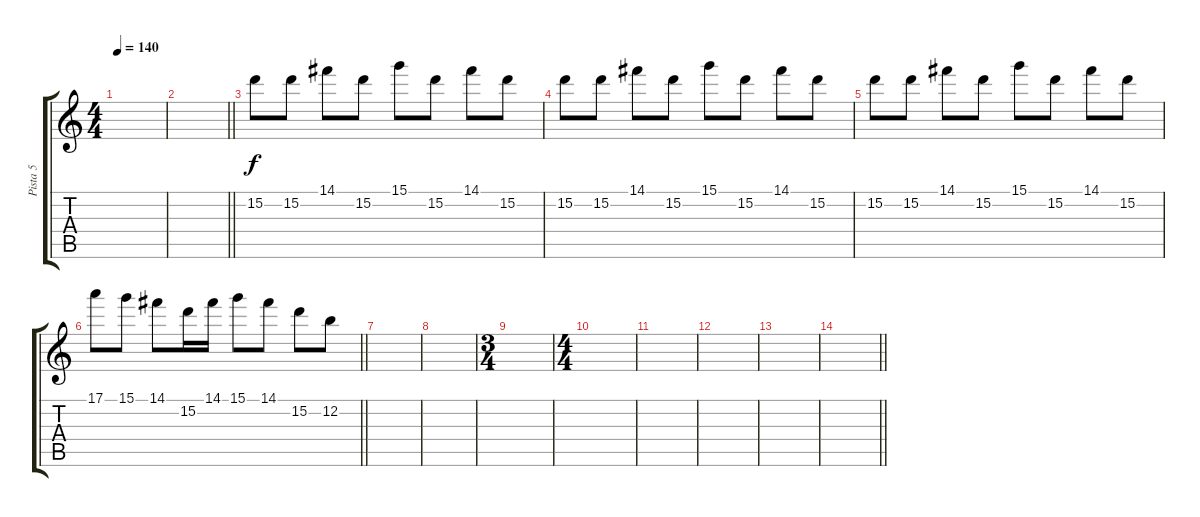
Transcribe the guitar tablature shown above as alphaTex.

\track ("Pista 5" "Pista 5") {instrument overdrivenguitar}
\staff {score tabs}
\tuning (E4 B3 G3 D3 A2 E2) {hide}
\ts (4 4)
\tempo 140
\clef g2
\ks c
|
\barLineRight lightlight
|
15.2.8 15.2.8 14.1.8 15.2.8 15.1.8 15.2.8 14.1.8 15.2.8 |
15.2.8 15.2.8 14.1.8 15.2.8 15.1.8 15.2.8 14.1.8 15.2.8 |
15.2.8 15.2.8 14.1.8 15.2.8 15.1.8 15.2.8 14.1.8 15.2.8 |
\barLineRight lightlight
17.1.8 15.1.8 14.1.8 15.2.16 14.1.16 15.1.8 14.1.8 15.2.8 12.2.8 |
|
|
\ts (3 4)
|
\ts (4 4)
|
|
|
|
\barLineRight lightlight
